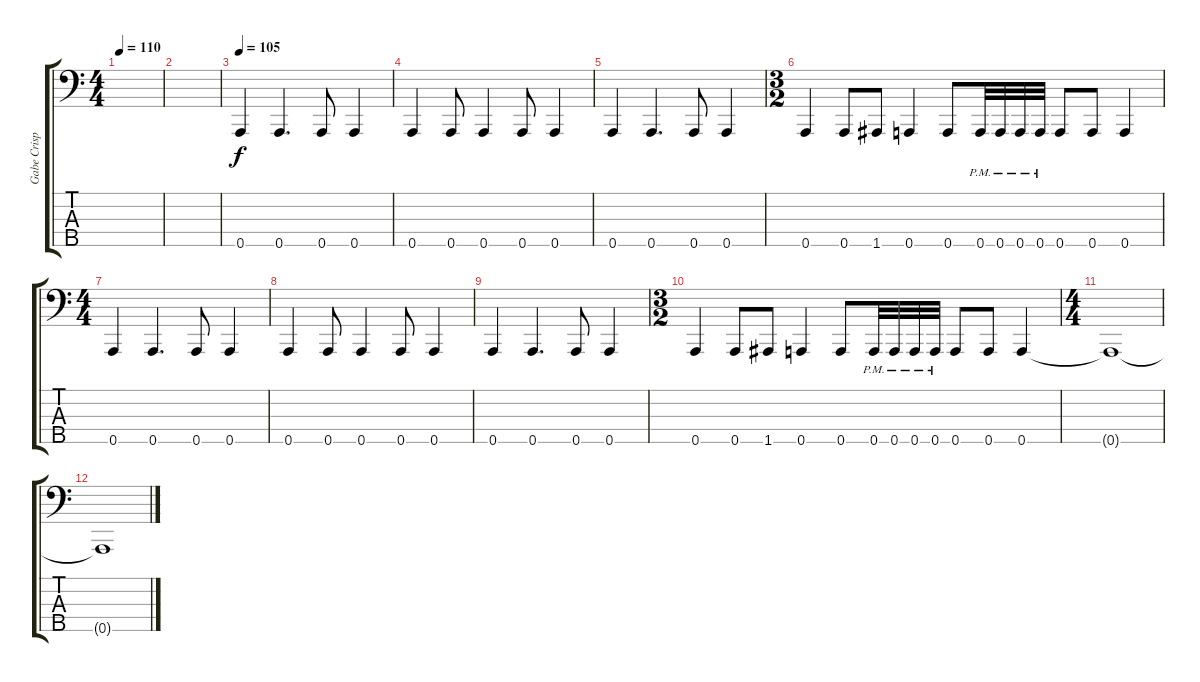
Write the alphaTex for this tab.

\track ("Gabe Crisp" "Gabe Crisp") {instrument electricbasspick}
\staff {score tabs}
\tuning (G2 D2 A1 E1 A0) {hide}
\ts (4 4)
\tempo 110
\clef f4
\ks c
|
|
\tempo 105
0.5.4 0.5.4{d} 0.5.8 0.5.4 |
0.5.4 0.5.8 0.5.4 0.5.8 0.5.4 |
0.5.4 0.5.4{d} 0.5.8 0.5.4 |
\ts (3 2)
0.5.4 0.5.8 1.5.8 0.5.4 0.5.8 0.5{pm}.32 0.5{pm}.32 0.5{pm}.32 0.5{pm}.32 0.5.8 0.5.8 0.5.4 |
\ts (4 4)
0.5.4 0.5.4{d} 0.5.8 0.5.4 |
0.5.4 0.5.8 0.5.4 0.5.8 0.5.4 |
0.5.4 0.5.4{d} 0.5.8 0.5.4 |
\ts (3 2)
0.5.4 0.5.8 1.5.8 0.5.4 0.5.8 0.5{pm}.32 0.5{pm}.32 0.5{pm}.32 0.5{pm}.32 0.5.8 0.5.8 0.5.4 |
\ts (4 4)
0.5{t}.1{dy f} |
0.5{t}.1
